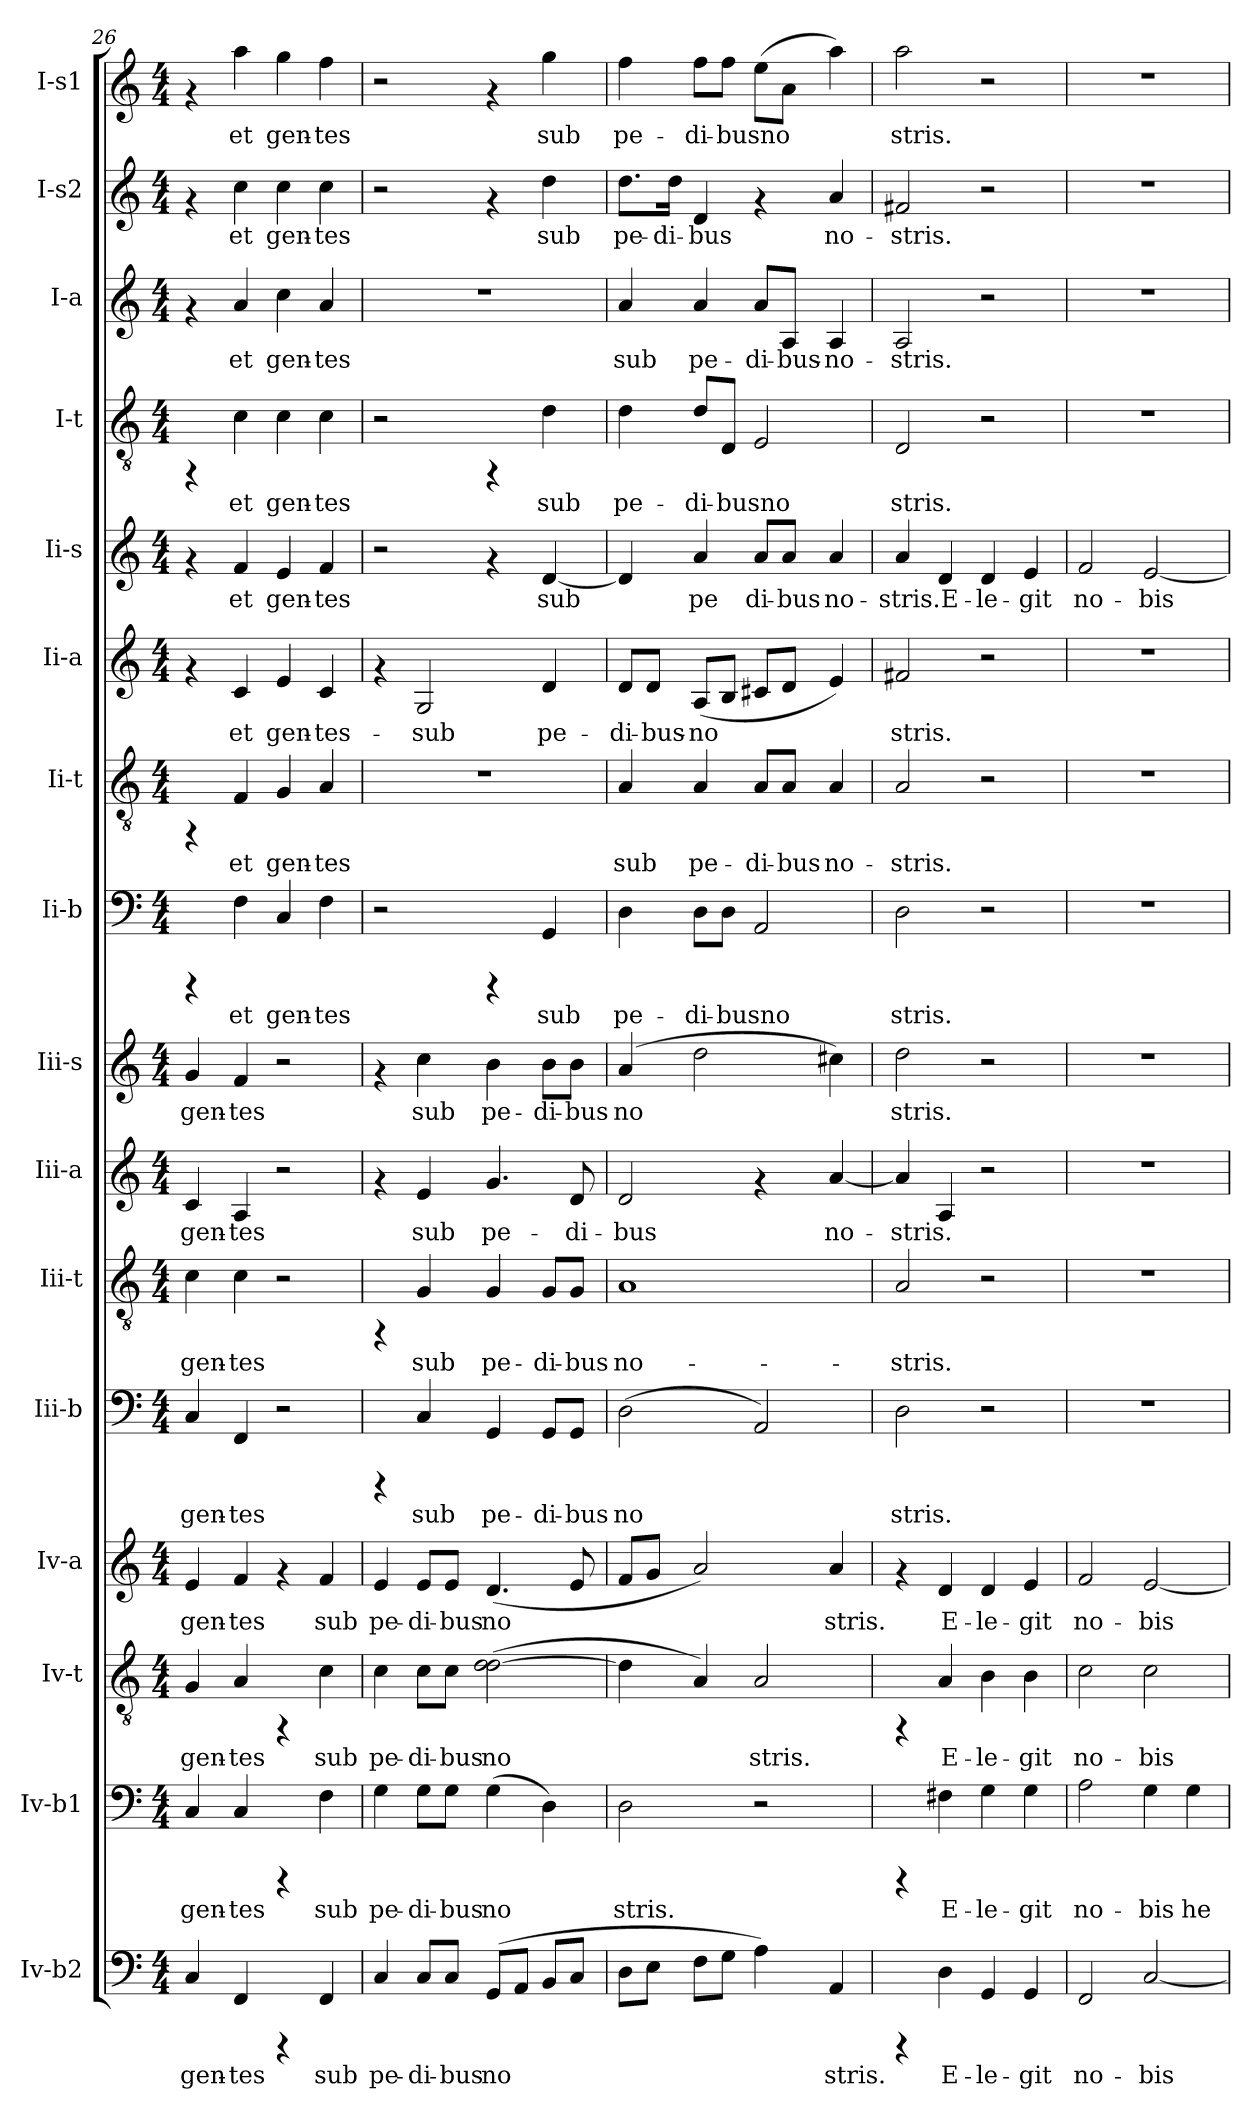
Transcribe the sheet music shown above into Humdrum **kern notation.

**kern	**text	**kern	**text	**kern	**text	**kern	**text	**kern	**text	**kern	**text	**kern	**text	**kern	**text	**kern	**text	**kern	**text	**kern	**text	**kern	**text	**kern	**text	**kern	**text	**kern	**text	**kern	**text
*part16	*part16	*part15	*part15	*part14	*part14	*part13	*part13	*part12	*part12	*part11	*part11	*part10	*part10	*part9	*part9	*part8	*part8	*part7	*part7	*part6	*part6	*part5	*part5	*part4	*part4	*part3	*part3	*part2	*part2	*part1	*part1
*staff16	*staff16	*staff15	*staff15	*staff14	*staff14	*staff13	*staff13	*staff12	*staff12	*staff11	*staff11	*staff10	*staff10	*staff9	*staff9	*staff8	*staff8	*staff7	*staff7	*staff6	*staff6	*staff5	*staff5	*staff4	*staff4	*staff3	*staff3	*staff2	*staff2	*staff1	*staff1
*I"Iv-b2	*	*I"Iv-b1	*	*I"Iv-t	*	*I"Iv-a	*	*I"Iii-b	*	*I"Iii-t	*	*I"Iii-a	*	*I"Iii-s	*	*I"Ii-b	*	*I"Ii-t	*	*I"Ii-a	*	*I"Ii-s	*	*I"I-t	*	*I"I-a	*	*I"I-s2	*	*I"I-s1	*
*clefF4	*	*clefF4	*	*clefGv2	*	*clefG2	*	*clefF4	*	*clefGv2	*	*clefG2	*	*clefG2	*	*clefF4	*	*clefGv2	*	*clefG2	*	*clefG2	*	*clefGv2	*	*clefG2	*	*clefG2	*	*clefG2	*
*k[]	*	*k[]	*	*k[]	*	*k[]	*	*k[]	*	*k[]	*	*k[]	*	*k[]	*	*k[]	*	*k[]	*	*k[]	*	*k[]	*	*k[]	*	*k[]	*	*k[]	*	*k[]	*
*C:	*	*C:	*	*C:	*	*C:	*	*C:	*	*C:	*	*C:	*	*C:	*	*C:	*	*C:	*	*C:	*	*C:	*	*C:	*	*C:	*	*C:	*	*C:	*
*M4/4	*	*M4/4	*	*M4/4	*	*M4/4	*	*M4/4	*	*M4/4	*	*M4/4	*	*M4/4	*	*M4/4	*	*M4/4	*	*M4/4	*	*M4/4	*	*M4/4	*	*M4/4	*	*M4/4	*	*M4/4	*
=26	=26	=26	=26	=26	=26	=26	=26	=26	=26	=26	=26	=26	=26	=26	=26	=26	=26	=26	=26	=26	=26	=26	=26	=26	=26	=26	=26	=26	=26	=26	=26
!	!LO:LY:b:cj	!	!LO:LY:b:cj	!	!LO:LY:b:cj	!	!LO:LY:b:cj	!	!LO:LY:b:cj	!	!LO:LY:b:cj	!	!LO:LY:b:cj	!	!LO:LY:b:cj	!	!	!	!	!	!	!	!	!	!	!	!	!	!	!	!
4C/	gen-	4C/	gen-	4G/	gen-	4e/	gen-	4C/	gen-	4c\	gen-	4c/	-gen-	4g/	gen-	4rCCC	.	4rFF	.	4rf	.	4rf	.	4rFF	.	4rf	.	4rf	.	4rf	.
!	!LO:LY:b:cj	!	!LO:LY:b:cj	!	!LO:LY:b:cj	!	!LO:LY:b:cj	!	!LO:LY:b:cj	!	!LO:LY:b:cj	!	!LO:LY:b:cj	!	!LO:LY:b:cj	!	!LO:LY:b:cj	!	!LO:LY:b:cj	!	!LO:LY:b:cj	!	!LO:LY:b:cj	!	!LO:LY:b:cj	!	!LO:LY:b:cj	!	!LO:LY:b:cj	!	!LO:LY:b:cj
4FF/	-tes	4C/	-tes	4A/	-tes	4f/	-tes	4FF/	-tes	4c\	-tes	4A/	-tes	4f/	-tes	4F\	et	4F/	et	4c/	et	4f/	et	4c\	et	4a/	et	4cc\	et	4aa\	et
!	!	!	!	!	!	!	!	!	!	!	!	!	!	!	!	!	!LO:LY:b:cj	!	!LO:LY:b:cj	!	!LO:LY:b:cj	!	!LO:LY:b:cj	!	!LO:LY:b:cj	!	!LO:LY:b:cj	!	!LO:LY:b:cj	!	!LO:LY:b:cj
4rCCC	.	4rCCC	.	4rFF	.	4rf	.	2r	.	2r	.	2r	.	2r	.	4C/	gen-	4G/	gen-	4e/	gen-	4e/	gen-	4c\	gen-	4cc\	gen-	4cc\	gen-	4gg\	gen-
!	!LO:LY:b:cj	!	!LO:LY:b:cj	!	!LO:LY:b:cj	!	!LO:LY:b:cj	!	!	!	!	!	!	!	!	!	!LO:LY:b:cj	!	!LO:LY:b:cj	!	!LO:LY:b:cj	!	!LO:LY:b:cj	!	!LO:LY:b:cj	!	!LO:LY:b:cj	!	!LO:LY:b:cj	!	!LO:LY:b:cj
4FF/	sub	4F\	sub	4c\	sub	4f/	sub	.	.	.	.	.	.	.	.	4F\	-tes	4A/	-tes	4c/	-tes-	4f/	-tes	4c\	-tes	4a/	-tes	4cc\	-tes	4ff\	-tes
=27	=27	=27	=27	=27	=27	=27	=27	=27	=27	=27	=27	=27	=27	=27	=27	=27	=27	=27	=27	=27	=27	=27	=27	=27	=27	=27	=27	=27	=27	=27	=27
!	!LO:LY:b:cj	!	!LO:LY:b:cj	!	!LO:LY:b:cj	!	!LO:LY:b:cj	!	!	!	!	!	!	!	!	!	!	!	!	!	!	!	!	!	!	!	!	!	!	!	!
4C/	pe-	4G\	pe-	4c\	pe-	4e/	pe-	4rCCC	.	4rFF	.	4rf	.	4rf	.	2r	.	1r	.	4rf	.	2r	.	2r	.	1r	.	2r	.	2r	.
!	!LO:LY:b:cj	!	!LO:LY:b:cj	!	!LO:LY:b:cj	!	!LO:LY:b:cj	!	!LO:LY:b:cj	!	!LO:LY:b:cj	!	!LO:LY:b:cj	!	!LO:LY:b:cj	!	!	!	!	!	!LO:LY:b:cj	!	!	!	!	!	!	!	!	!	!
8C/L	-di-	8G\L	-di-	8c\L	-di-	8e/L	-di-	4C/	sub	4G/	sub	4e/	sub	4cc\	sub	.	.	.	.	2G/	-sub	.	.	.	.	.	.	.	.	.	.
!	!LO:LY:b:cj	!	!LO:LY:b:cj	!	!LO:LY:b:cj	!	!LO:LY:b:cj	!	!	!	!	!	!	!	!	!	!	!	!	!	!	!	!	!	!	!	!	!	!	!	!
8C/J	-bus	8G\J	-bus	8c\J	-bus	8e/J	-bus	.	.	.	.	.	.	.	.	.	.	.	.	.	.	.	.	.	.	.	.	.	.	.	.
!	!LO:LY:b:cj	!	!LO:LY:b:cj	!	!LO:LY:b:cj	!	!LO:LY:b:cj	!	!LO:LY:b:cj	!	!LO:LY:b:cj	!	!LO:LY:b:cj	!	!LO:LY:b:cj	!	!	!	!	!	!	!	!	!	!	!	!	!	!	!	!
(>8GG/L	no-	(>4G\	no-	(>2d\ [>2d\	no-	(<4.d/	no-	4GG/	pe-	4G/	pe-	4.g/	pe-	4b\	pe-	4rCCC	.	.	.	.	.	4rf	.	4rFF	.	.	.	4rf	.	4rf	.
!	!LO:LY:b:cj	!	!	!	!	!	!	!	!	!	!	!	!	!	!	!	!	!	!	!	!	!	!	!	!	!	!	!	!	!	!
8AA/J	--	.	.	.	.	.	.	.	.	.	.	.	.	.	.	.	.	.	.	.	.	.	.	.	.	.	.	.	.	.	.
!	!LO:LY:b:cj	!	!LO:LY:b:cj	!	!	!	!	!	!LO:LY:b:cj	!	!LO:LY:b:cj	!	!	!	!LO:LY:b:cj	!	!LO:LY:b:cj	!	!	!	!LO:LY:b:cj	!	!LO:LY:b:cj	!	!LO:LY:b:cj	!	!	!	!LO:LY:b:cj	!	!LO:LY:b:cj
8BB/L	--	4D\)	--	.	.	.	.	8GG/L	-di-	8G/L	-di-	.	.	8b\L	-di-	4GG/	sub	.	.	4d/	pe-	[<4d/	sub	4d\	sub	.	.	4dd\	sub	4gg\	sub
!	!LO:LY:b:cj	!	!	!	!	!	!LO:LY:b:cj	!	!LO:LY:b:cj	!	!LO:LY:b:cj	!	!LO:LY:b:cj	!	!LO:LY:b:cj	!	!	!	!	!	!	!	!	!	!	!	!	!	!	!	!
8C/J	--	.	.	.	.	8e/	--	8GG/J	-bus	8G/J	-bus	8d/	-di-	8b\J	-bus	.	.	.	.	.	.	.	.	.	.	.	.	.	.	.	.
=28	=28	=28	=28	=28	=28	=28	=28	=28	=28	=28	=28	=28	=28	=28	=28	=28	=28	=28	=28	=28	=28	=28	=28	=28	=28	=28	=28	=28	=28	=28	=28
!	!LO:LY:b:cj	!	!LO:LY:b:cj	!	!LO:LY:b:cj	!	!LO:LY:b:cj	!	!LO:LY:b:cj	!	!LO:LY:b:cj	!	!LO:LY:b:cj	!	!LO:LY:b:cj	!	!LO:LY:b:cj	!	!LO:LY:b:cj	!	!LO:LY:b:cj	!	!LO:LY:b:cj	!	!LO:LY:b:cj	!	!LO:LY:b:cj	!	!LO:LY:b:cj	!	!LO:LY:b:cj
8D\L	--	2D\	-stris.	4d\]	--	8f/L	--	(<2D\	no-	1A	no-	2d/	-bus	(>4a/	no-	4D\	pe-	4A/	sub	8d/L	-di-	4d/]	.	4d\	pe-	4a/	sub	8.dd\L	pe-	4ff\	pe-
!	!LO:LY:b:cj	!	!	!	!	!	!LO:LY:b:cj	!	!	!	!	!	!	!	!	!	!	!	!	!	!LO:LY:b:cj	!	!	!	!	!	!	!	!	!	!
8E\J	--	.	.	.	.	8g/J	--	.	.	.	.	.	.	.	.	.	.	.	.	8d/J	-bus-	.	.	.	.	.	.	.	.	.	.
!	!	!	!	!	!	!	!	!	!	!	!	!	!	!	!	!	!	!	!	!	!	!	!	!	!	!	!	!	!LO:LY:b:cj	!	!
.	.	.	.	.	.	.	.	.	.	.	.	.	.	.	.	.	.	.	.	.	.	.	.	.	.	.	.	16dd\J	-di-	.	.
!	!LO:LY:b:cj	!	!	!	!LO:LY:b:cj	!	!LO:LY:b:cj	!	!	!	!	!	!	!	!LO:LY:b:cj	!	!LO:LY:b:cj	!	!LO:LY:b:cj	!	!LO:LY:b:cj	!	!LO:LY:b:cj	!	!LO:LY:b:cj	!	!LO:LY:b:cj	!	!LO:LY:b:cj	!	!LO:LY:b:cj
8F\L	--	.	.	4A/)	--	2a/)	--	.	.	.	.	.	.	2dd\	--	8D\L	-di-	4A/	pe-	(<8A/L	-no-	4a/	pe	8d/L	-di-	4a/	pe-	4d/	-bus	8ff\L	-di-
!	!LO:LY:b:cj	!	!	!	!	!	!	!	!	!	!	!	!	!	!	!	!LO:LY:b:cj	!	!	!	!LO:LY:b:cj	!	!	!	!LO:LY:b:cj	!	!	!	!	!	!LO:LY:b:cj
8G\J	--	.	.	.	.	.	.	.	.	.	.	.	.	.	.	8D\J	-busno-	.	.	8B/J	--	.	.	8D/J	-busno-	.	.	.	.	8ff\J	-busno-
!	!LO:LY:b:cj	!	!	!	!LO:LY:b:cj	!	!	!	!LO:LY:b:cj	!	!	!	!	!	!	!	!LO:LY:b:cj	!	!LO:LY:b:cj	!	!LO:LY:b:cj	!	!LO:LY:b:cj	!	!LO:LY:b:cj	!	!LO:LY:b:cj	!	!	!	!LO:LY:b:cj
4A\)	--	2r	.	2A/	-stris.	.	.	2AA/)	--	.	.	4rf	.	.	.	2AA/	--	8A/L	-di-	8c#X/L	--	8a/L	di-	2E/	--	8a/L	-di-	4rf	.	(>8ee\L	--
!	!	!	!	!	!	!	!	!	!	!	!	!	!	!	!	!	!	!	!LO:LY:b:cj	!	!LO:LY:b:cj	!	!LO:LY:b:cj	!	!	!	!LO:LY:b:cj	!	!	!	!LO:LY:b:cj
.	.	.	.	.	.	.	.	.	.	.	.	.	.	.	.	.	.	8A/J	-bus	8d/J	--	8a/J	-bus	.	.	8A/J	-bus-	.	.	8a\J	--
!	!LO:LY:b:cj	!	!	!	!	!	!LO:LY:b:cj	!	!	!	!	!	!LO:LY:b:cj	!	!LO:LY:b:cj	!	!	!	!LO:LY:b:cj	!	!LO:LY:b:cj	!	!LO:LY:b:cj	!	!	!	!LO:LY:b:cj	!	!LO:LY:b:cj	!	!LO:LY:b:cj
4AA/	-stris.	.	.	.	.	4a/	-stris.	.	.	.	.	[<4a/	no-	4cc#X\)	--	.	.	4A/	no-	4e/)	--	4a/	no-	.	.	4A/	-no-	4a/	no-	4aa\)	--
!!LO:PB:g=z
=29	=29	=29	=29	=29	=29	=29	=29	=29	=29	=29	=29	=29	=29	=29	=29	=29	=29	=29	=29	=29	=29	=29	=29	=29	=29	=29	=29	=29	=29	=29	=29
!	!	!	!	!	!	!	!	!	!LO:LY:b:cj	!	!LO:LY:b:cj	!	!LO:LY:b:cj	!	!LO:LY:b:cj	!	!LO:LY:b:cj	!	!LO:LY:b:cj	!	!LO:LY:b:cj	!	!LO:LY:b:cj	!	!LO:LY:b:cj	!	!LO:LY:b:cj	!	!LO:LY:b:cj	!	!LO:LY:b:cj
4rCCC	.	4rCCC	.	4rFF	.	4rf	.	2D\	-stris.	2A/	-stris.	4a/]	-stris.-	2dd\	-stris.	2D\	-stris.	2A/	-stris.	2f#X/	-stris.	4a/	-stris.	2D/	-stris.	2A/	-stris.	2f#X/	-stris.	2aa\	-stris.
!	!LO:LY:b:cj	!	!LO:LY:b:cj	!	!LO:LY:b:cj	!	!LO:LY:b:cj	!	!	!	!	!	!LO:LY:b:cj	!	!	!	!	!	!	!	!	!	!LO:LY:b:cj	!	!	!	!	!	!	!	!
4D\	E-	4F#X\	E-	4A/	E-	4d/	E-	.	.	.	.	4A/	--	.	.	.	.	.	.	.	.	4d/	E-	.	.	.	.	.	.	.	.
!	!LO:LY:b:cj	!	!LO:LY:b:cj	!	!LO:LY:b:cj	!	!LO:LY:b:cj	!	!	!	!	!	!	!	!	!	!	!	!	!	!	!	!LO:LY:b:cj	!	!	!	!	!	!	!	!
4GG/	-le-	4G\	-le-	4B\	-le-	4d/	-le-	2r	.	2r	.	2r	.	2r	.	2r	.	2r	.	2r	.	4d/	-le-	2r	.	2r	.	2r	.	2r	.
!	!LO:LY:b:cj	!	!LO:LY:b:cj	!	!LO:LY:b:cj	!	!LO:LY:b:cj	!	!	!	!	!	!	!	!	!	!	!	!	!	!	!	!LO:LY:b:cj	!	!	!	!	!	!	!	!
4GG/	-git	4G\	-git	4B\	-git	4e/	-git	.	.	.	.	.	.	.	.	.	.	.	.	.	.	4e/	-git	.	.	.	.	.	.	.	.
=30	=30	=30	=30	=30	=30	=30	=30	=30	=30	=30	=30	=30	=30	=30	=30	=30	=30	=30	=30	=30	=30	=30	=30	=30	=30	=30	=30	=30	=30	=30	=30
!	!LO:LY:b:cj	!	!LO:LY:b:cj	!	!LO:LY:b:cj	!	!LO:LY:b:cj	!	!	!	!	!	!	!	!	!	!	!	!	!	!	!	!LO:LY:b:cj	!	!	!	!	!	!	!	!
2FF/	no-	2A\	no-	2c\	no-	2f/	no-	1r	.	1r	.	1r	.	1r	.	1r	.	1r	.	1r	.	2f/	no-	1r	.	1r	.	1r	.	1r	.
!	!LO:LY:b:cj	!	!LO:LY:b:cj	!	!LO:LY:b:cj	!	!LO:LY:b:cj	!	!	!	!	!	!	!	!	!	!	!	!	!	!	!	!LO:LY:b:cj	!	!	!	!	!	!	!	!
[<2C/	-bis	4G\	-bis	2c\	-bis	[<2e/	-bis	.	.	.	.	.	.	.	.	.	.	.	.	.	.	[<2e/	-bis	.	.	.	.	.	.	.	.
!	!	!	!LO:LY:b:cj	!	!	!	!	!	!	!	!	!	!	!	!	!	!	!	!	!	!	!	!	!	!	!	!	!	!	!	!
.	.	4G\	he-	.	.	.	.	.	.	.	.	.	.	.	.	.	.	.	.	.	.	.	.	.	.	.	.	.	.	.	.
=	=	=	=	=	=	=	=	=	=	=	=	=	=	=	=	=	=	=	=	=	=	=	=	=	=	=	=	=	=	=	=
*-	*-	*-	*-	*-	*-	*-	*-	*-	*-	*-	*-	*-	*-	*-	*-	*-	*-	*-	*-	*-	*-	*-	*-	*-	*-	*-	*-	*-	*-	*-	*-
